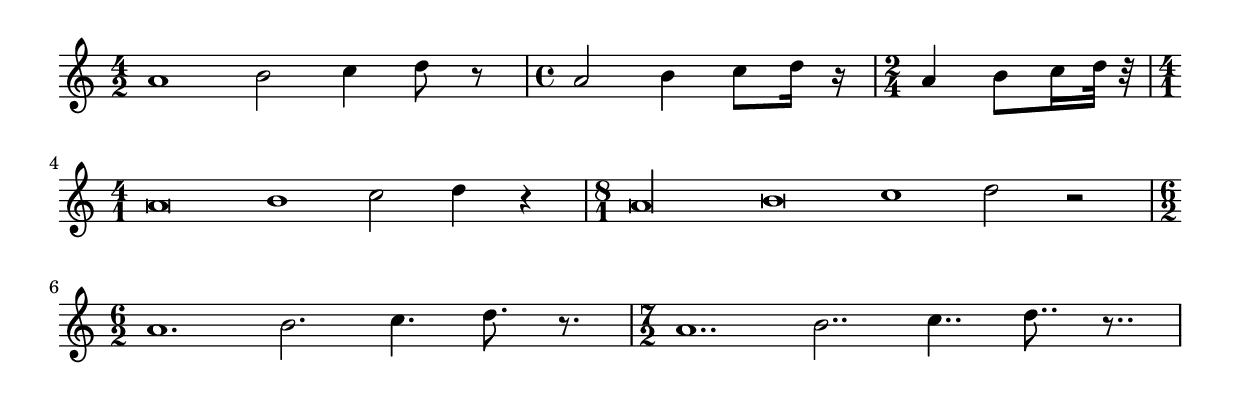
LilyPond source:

%% DO NOT EDIT this file manually; it is automatically
%% generated from LSR http://lsr.di.unimi.it
%% Make any changes in LSR itself, or in Documentation/snippets/new/ ,
%% and then run scripts/auxiliar/makelsr.py
%%
%% This file is in the public domain.
\version "2.18.0"

\header {
  lsrtags = "rhythms"

  texidoc = "
@code{shiftDurations} can be used to change the note lengths of a piece
of music. It takes two arguments - the scaling factor as a power of
two, and the number of dots to be added as a positive integer.

"
  doctitle = "Automatically change durations"
} % begin verbatim

\paper { indent = 0 }

music = \relative c'' { a1 b2 c4 d8 r }

\score {
  \new Voice {
    \time 4/2
    \music
    \time 4/4
    \shiftDurations #1 #0 { \music }
    \time 2/4
    \shiftDurations #2 #0 { \music }
    \time 4/1
    \shiftDurations #-1 #0 { \music }
    \time 8/1
    \shiftDurations #-2 #0 { \music }
    \time 6/2
    \shiftDurations #0 #1 { \music }
    \time 7/2
    \shiftDurations #0 #2 { \music }
  }
}
